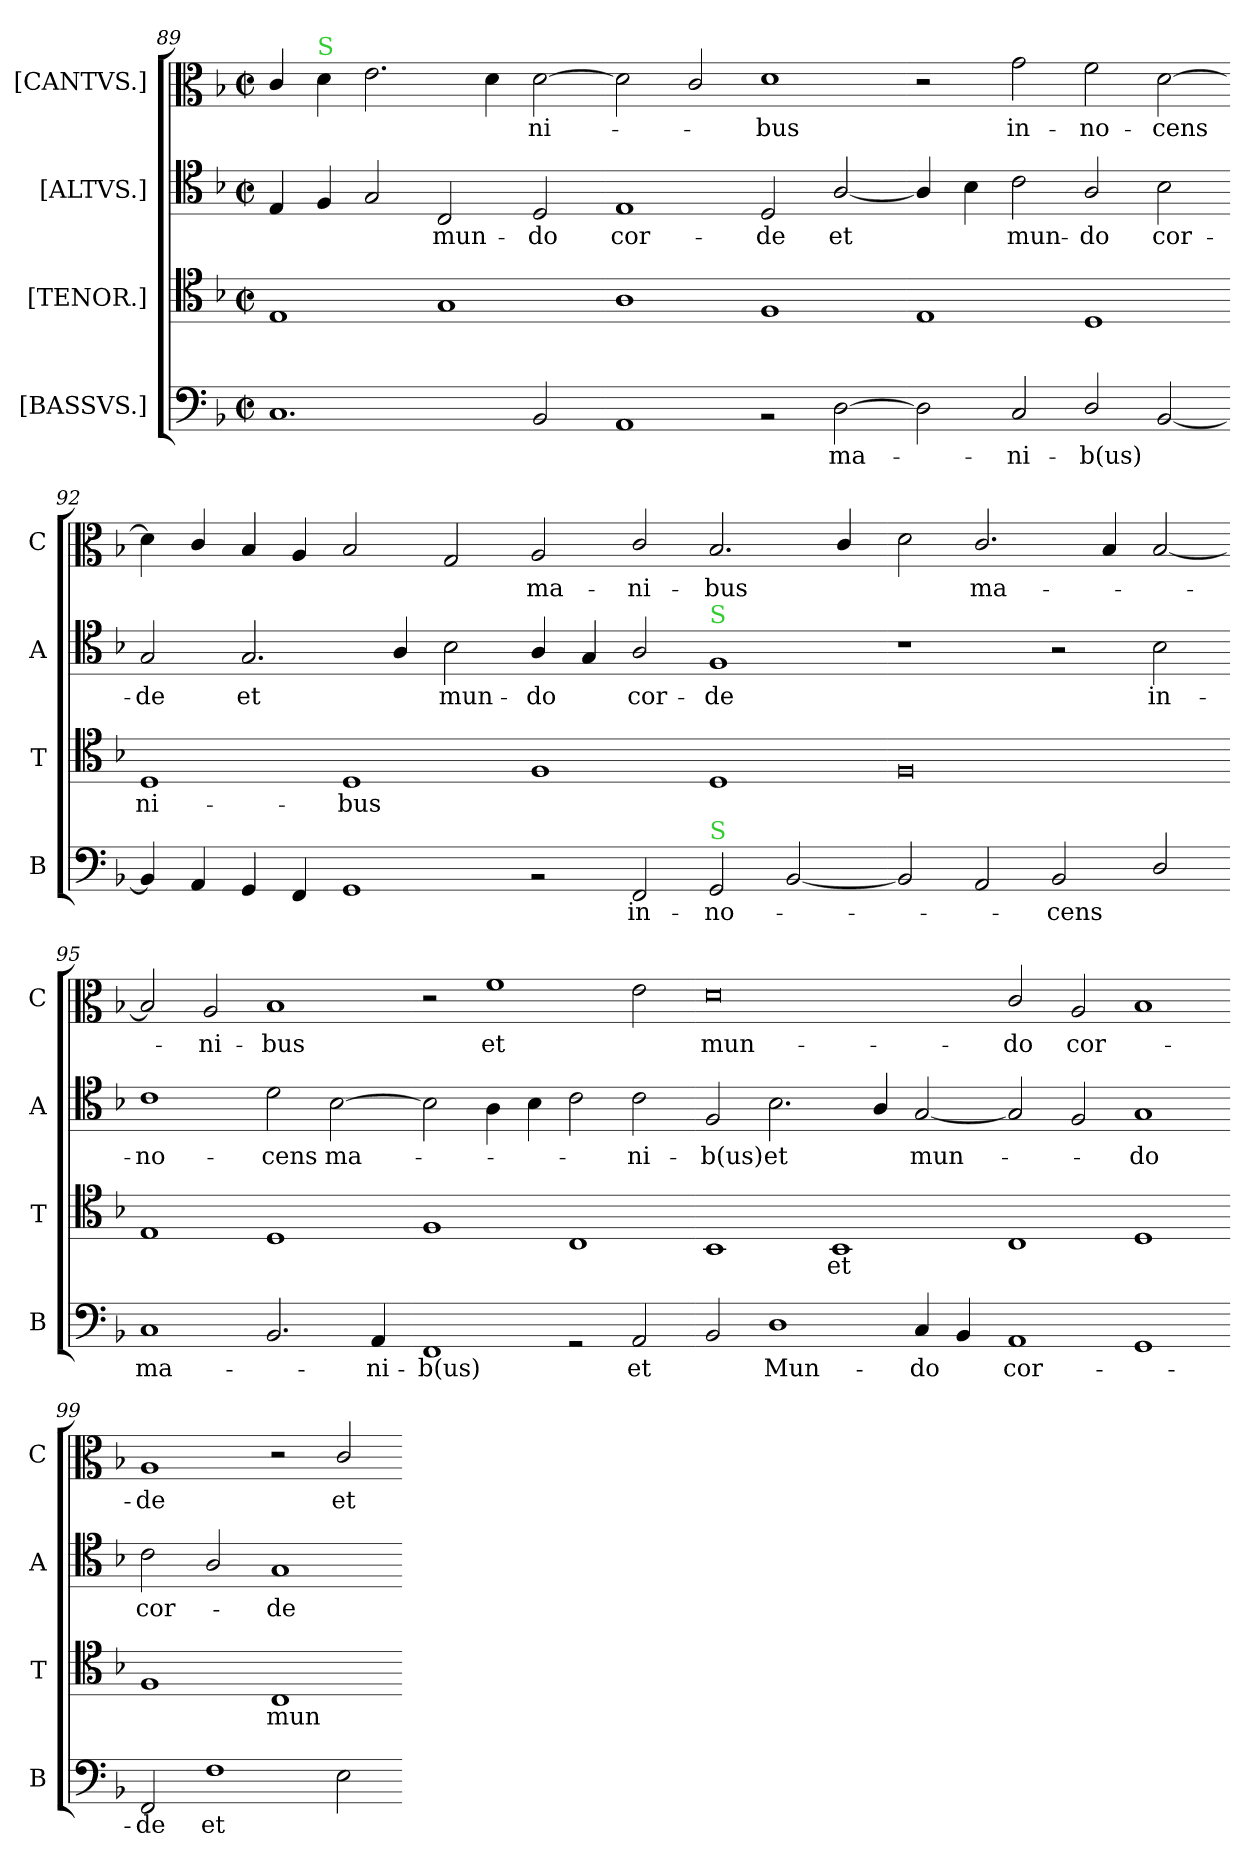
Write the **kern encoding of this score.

**kern	**text	**kern	**text	**kern	**text	**kern	**text
*part4	*part4	*part3	*part3	*part2	*part2	*part1	*part1
*staff4	*staff4	*staff3	*staff3	*staff2	*staff2	*staff1	*staff1
*I"[BASSVS.]	*	*I"[TENOR.]	*	*I"[ALTVS.]	*	*I"[CANTVS.]	*
*I'B	*	*I'T	*	*I'A	*	*I'C	*
*clefF4	*	*clefC4	*	*clefC4	*	*clefC3	*
*k[b-]	*	*k[b-]	*	*k[b-]	*	*k[b-]	*
*M2/1	*	*M2/1	*	*M2/1	*	*M2/1	*
*met(c|)	*	*met(c|)	*	*met(c|)	*	*met(c|)	*
=89	=89	=89	=89	=89	=89	=89	=89
1.C	.	1E	.	4E/	.	4c/	.
!	!	!	!	!	!	!LO:TX:a:color=limegreen:t=S	!
.	.	.	.	4F/	.	4d\	.
.	.	.	.	2G/	.	2.e\	.
.	.	1G	.	2C/	mun-	.	.
.	.	.	.	.	.	4d\	.
2BB-/	.	.	.	2D/	-do	[2d\	-ni-
=90-	=90-	=90-	=90-	=90-	=90-	=90-	=90-
1AA	.	1A	.	1E	cor-	2d\]	.
.	.	.	.	.	.	2c/	.
2rBB	.	1F	.	2D/	-de	1d	-bus
!	!	!	!	!	!LO:LY:i	!	!
[2D\	ma-	.	.	[2A/	et	.	.
=91-	=91-	=91-	=91-	=91-	=91-	=91-	=91-
2D\]	.	1E	.	4A/]	.	2r	.
.	.	.	.	4B-\	.	.	.
!	!	!	!	!	!LO:LY:i	!	!
2C/	-ni-	.	.	2c\	mun-	2g\	in-
!	!	!	!	!	!LO:LY:i	!	!
2D/	-b(us)	1D	.	2A/	-do	2f\	-no-
!	!	!	!	!	!LO:LY:i	!	!
[2BB-/	.	.	.	2B-\	cor-	[2d\	-cens
=92-	=92-	=92-	=92-	=92-	=92-	=92-	=92-
!	!	!	!	!	!LO:LY:i	!	!
4BB-/]	.	1D	-ni-	2G/	-de	4d\]	.
4AA/	.	.	.	.	.	4c/	.
!	!	!	!	!	!LO:LY:i	!	!
4GG/	.	.	.	2.G/	et	4B-/	.
4FF/	.	.	.	.	.	4A/	.
1GG	.	1D	-bus	.	.	2B-/	.
.	.	.	.	4A/	.	.	.
!	!	!	!	!	!LO:LY:i	!	!
.	.	.	.	2B-\	mun-	2G/	.
=93-	=93-	=93-	=93-	=93-	=93-	=93-	=93-
!	!	!	!	!	!LO:LY:i	!	!
2rBB	.	1F	.	4A/	do	2A/	ma-
.	.	.	.	4G/	.	.	.
!	!	!	!	!	!LO:LY:i	!	!
2FF/	in-	.	.	2A/	cor-	2c/	-ni-
!	!	!	!	!LO:TX:a:color=limegreen:t=S	!	!	!
!LO:TX:a:color=limegreen:t=S	!	!	!	!	!	!	!
!	!	!	!	!	!LO:LY:i	!	!
2GG/	-no-	1D	.	1F	-de	2.B-/	-bus
[2BB-/	.	.	.	.	.	.	.
.	.	.	.	.	.	4c/	.
=94-	=94-	=94-	=94-	=94-	=94-	=94-	=94-
2BB-/]	.	0F	.	1r	.	2d\	.
!	!	!	!	!	!	!	!LO:LY:i
2AA/	.	.	.	.	.	2.c/	ma-
2BB-/	cens	.	.	2r	.	.	.
.	.	.	.	.	.	4B-/	.
2D/	.	.	.	2B-\	in-	[2B-/	.
=95-	=95-	=95-	=95-	=95-	=95-	=95-	=95-
1C	ma-	1E	.	1c	-no-	2B-/]	.
!	!	!	!	!	!	!	!LO:LY:i
.	.	.	.	.	.	2A/	-ni-
!	!	!	!	!	!	!	!LO:LY:i
2.BB-/	.	1D	.	2d\	-cens	1B-	-bus
.	.	.	.	[2B-\	ma-	.	.
4AA/	-ni-	.	.	.	.	.	.
=96-	=96-	=96-	=96-	=96-	=96-	=96-	=96-
1FF	-b(us)	1F	.	2B-\]	.	2r	.
.	.	.	.	4A\	.	1f	et
.	.	.	.	4B-\	.	.	.
2rGG	.	1C	.	2c\	.	.	.
2AA/	et	.	.	2c\	-ni-	2e\	.
=97-	=97-	=97-	=97-	=97-	=97-	=97-	=97-
2BB-/	.	1BB-	.	2F/	-b(us)	0d	mun-
1D	Mun-	.	.	2.B-\	et	.	.
.	.	1BB-	et	.	.	.	.
.	.	.	.	4A/	.	.	.
4C/	-do	.	.	[2G/	mun-	.	.
4BB-/	.	.	.	.	.	.	.
=98-	=98-	=98-	=98-	=98-	=98-	=98-	=98-
1AA	cor-	1C	.	2G/]	.	2c/	-do
.	.	.	.	2F/	.	2A/	cor-
1GG	.	1D	.	1G	-do	1B-	.
=99-	=99-	=99-	=99-	=99-	=99-	=99-	=99-
2FF/	-de	1F	.	2c\	cor-	1A	-de
!	!LO:LY:i	!	!	!	!	!	!
1F	et	.	.	2A/	.	.	.
.	.	1C	mun-	1G	-de	2r	.
!	!	!	!	!	!	!	!LO:LY:i
2E\	.	.	.	.	.	2c/	et
=-	=-	=-	=-	=-	=-	=-	=-
*-	*-	*-	*-	*-	*-	*-	*-
